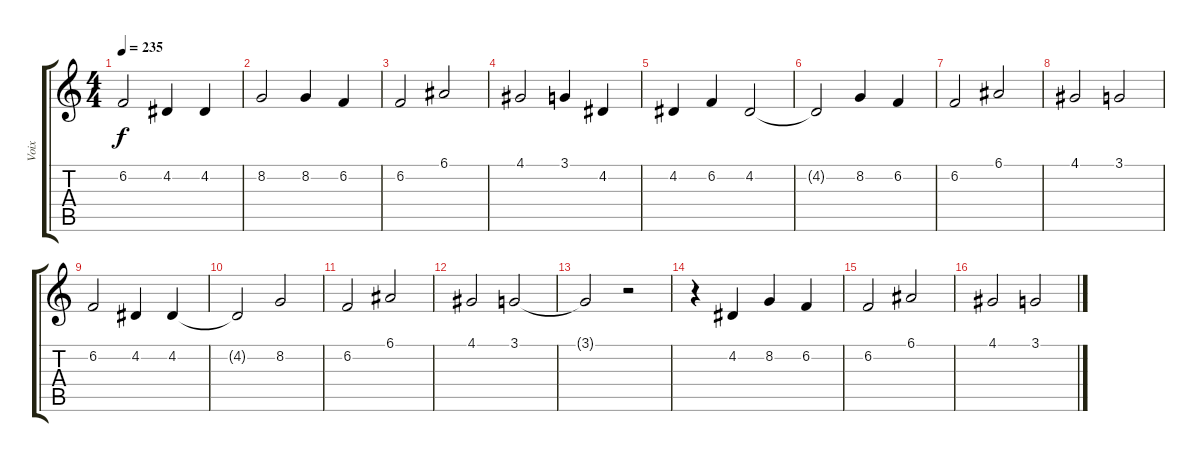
\track ("Voix" "Voix") {instrument lead6voice}
\staff {score tabs}
\tuning (E4 B3 G3 D3 A2 E2) {hide}
\ts (4 4)
\tempo 235
\clef g2
\ks c
6.2.2{dy f} 4.2.4 4.2.4 |
8.2.2 8.2.4 6.2.4 |
6.2.2 6.1.2 |
4.1.2 3.1.4 4.2.4 |
4.2.4 6.2.4 4.2.2 |
4.2{t}.2 8.2.4 6.2.4 |
6.2.2 6.1.2 |
4.1.2 3.1.2 |
6.2.2 4.2.4 4.2.4 |
4.2{t}.2 8.2.2 |
6.2.2 6.1.2 |
4.1.2 3.1.2 |
3.1{t}.2 r.2 |
r.4 4.2.4 8.2.4 6.2.4 |
6.2.2 6.1.2 |
4.1.2 3.1.2
